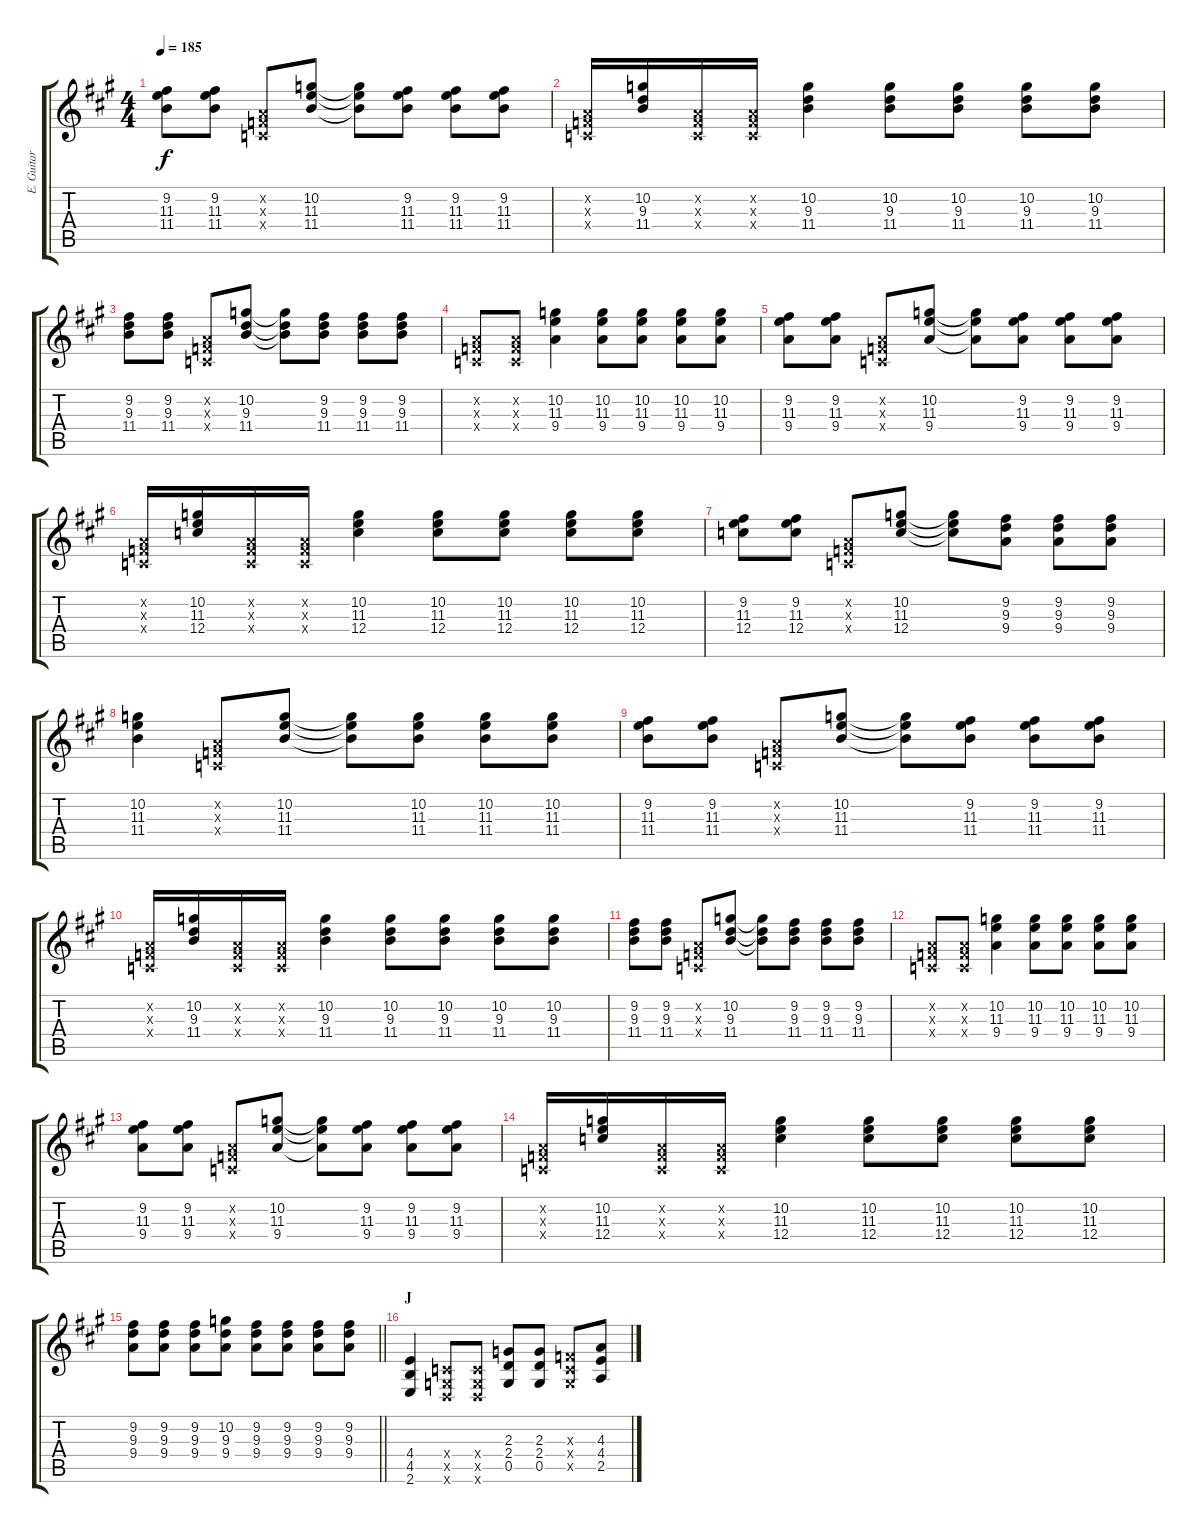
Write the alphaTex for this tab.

\track ("E. Guitar II" "E. Guitar ") {instrument overdrivenguitar}
\staff {score tabs}
\tuning (D4 A3 F3 C3 G2 D2) {hide}
\ts (4 4)
\tempo 185
\clef g2
\ks a
(9.2 11.3 11.4).8{dy f} (9.2 11.3 11.4).8 (0.2{x} 0.3{x} 0.4{x}).8 (10.2 11.3 11.4).8 (10.2{t} 11.3{t} 11.4{t}).8 (9.2 11.3 11.4).8 (9.2 11.3 11.4).8 (9.2 11.3 11.4).8 |
(0.2{x} 0.3{x} 0.4{x}).16 (10.2 9.3 11.4).16 (0.2{x} 0.3{x} 0.4{x}).16 (0.2{x} 0.3{x} 0.4{x}).16 (10.2 9.3 11.4).4 (10.2 9.3 11.4).8 (10.2 9.3 11.4).8 (10.2 9.3 11.4).8 (10.2 9.3 11.4).8 |
(9.2 9.3 11.4).8 (9.2 9.3 11.4).8 (0.2{x} 0.3{x} 0.4{x}).8 (10.2 9.3 11.4).8 (10.2{t} 9.3{t} 11.4{t}).8 (9.2 9.3 11.4).8 (9.2 9.3 11.4).8 (9.2 9.3 11.4).8 |
(0.2{x} 0.3{x} 0.4{x}).8 (0.2{x} 0.3{x} 0.4{x}).8 (10.2 11.3 9.4).4 (10.2 11.3 9.4).8 (10.2 11.3 9.4).8 (10.2 11.3 9.4).8 (10.2 11.3 9.4).8 |
(9.2 11.3 9.4).8 (9.2 11.3 9.4).8 (0.2{x} 0.3{x} 0.4{x}).8 (10.2 11.3 9.4).8 (10.2{t} 11.3{t} 9.4{t}).8 (9.2 11.3 9.4).8 (9.2 11.3 9.4).8 (9.2 11.3 9.4).8 |
(0.2{x} 0.3{x} 0.4{x}).16 (10.2 11.3 12.4).16 (0.2{x} 0.3{x} 0.4{x}).16 (0.2{x} 0.3{x} 0.4{x}).16 (10.2 11.3 12.4).4 (10.2 11.3 12.4).8 (10.2 11.3 12.4).8 (10.2 11.3 12.4).8 (10.2 11.3 12.4).8 |
(9.2 11.3 12.4).8 (9.2 11.3 12.4).8 (0.2{x} 0.3{x} 0.4{x}).8 (10.2 11.3 12.4).8 (10.2{t} 11.3{t} 12.4{t}).8 (9.2 9.3 9.4).8 (9.2 9.3 9.4).8 (9.2 9.3 9.4).8 |
(10.2 11.3 11.4).4 (0.2{x} 0.3{x} 0.4{x}).8 (10.2 11.3 11.4).8 (10.2{t} 11.3{t} 11.4{t}).8 (10.2 11.3 11.4).8 (10.2 11.3 11.4).8 (10.2 11.3 11.4).8 |
(9.2 11.3 11.4).8 (9.2 11.3 11.4).8 (0.2{x} 0.3{x} 0.4{x}).8 (10.2 11.3 11.4).8 (10.2{t} 11.3{t} 11.4{t}).8 (9.2 11.3 11.4).8 (9.2 11.3 11.4).8 (9.2 11.3 11.4).8 |
(0.2{x} 0.3{x} 0.4{x}).16 (10.2 9.3 11.4).16 (0.2{x} 0.3{x} 0.4{x}).16 (0.2{x} 0.3{x} 0.4{x}).16 (10.2 9.3 11.4).4 (10.2 9.3 11.4).8 (10.2 9.3 11.4).8 (10.2 9.3 11.4).8 (10.2 9.3 11.4).8 |
(9.2 9.3 11.4).8 (9.2 9.3 11.4).8 (0.2{x} 0.3{x} 0.4{x}).8 (10.2 9.3 11.4).8 (10.2{t} 9.3{t} 11.4{t}).8 (9.2 9.3 11.4).8 (9.2 9.3 11.4).8 (9.2 9.3 11.4).8 |
(0.2{x} 0.3{x} 0.4{x}).8 (0.2{x} 0.3{x} 0.4{x}).8 (10.2 11.3 9.4).4 (10.2 11.3 9.4).8 (10.2 11.3 9.4).8 (10.2 11.3 9.4).8 (10.2 11.3 9.4).8 |
(9.2 11.3 9.4).8 (9.2 11.3 9.4).8 (0.2{x} 0.3{x} 0.4{x}).8 (10.2 11.3 9.4).8 (10.2{t} 11.3{t} 9.4{t}).8 (9.2 11.3 9.4).8 (9.2 11.3 9.4).8 (9.2 11.3 9.4).8 |
(0.2{x} 0.3{x} 0.4{x}).16 (10.2 11.3 12.4).16 (0.2{x} 0.3{x} 0.4{x}).16 (0.2{x} 0.3{x} 0.4{x}).16 (10.2 11.3 12.4).4 (10.2 11.3 12.4).8 (10.2 11.3 12.4).8 (10.2 11.3 12.4).8 (10.2 11.3 12.4).8 |
\barLineRight lightlight
(9.2 9.3 9.4).8 (9.2 9.3 9.4).8 (9.2 9.3 9.4).8 (10.2 9.3 9.4).8 (9.2 9.3 9.4).8 (9.2 9.3 9.4).8 (9.2 9.3 9.4).8 (9.2 9.3 9.4).8 |
\section ("" "J")
(4.4 4.5 2.6).4 (0.4{x} 0.5{x} 0.6{x}).8 (0.4{x} 0.5{x} 0.6{x}).8 (2.3 2.4 0.5).8 (2.3 2.4 0.5).8 (0.3{x} 0.4{x} 0.5{x}).8 (4.3 4.4 2.5).8
